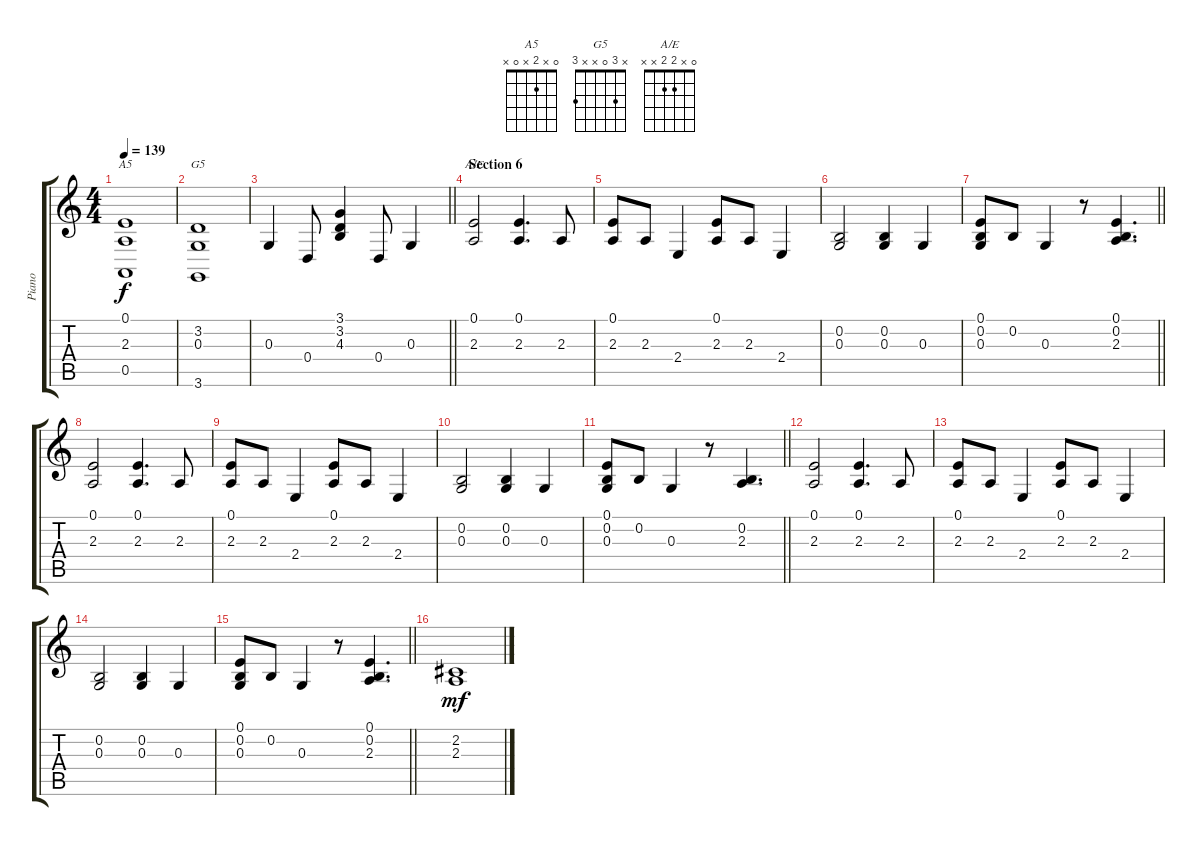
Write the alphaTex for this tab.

\track ("Piano" "Piano") {instrument acousticgrandpiano}
\staff {score tabs}
\tuning (E4 B3 G3 D3 A2 E2) {hide}
\chord ("A5" 0 x 2 x 0 x)
\chord ("G5" x 3 0 x x 3)
\chord ("A/E" 0 x 2 2 x x)
\ts (4 4)
\tempo 139
\clef g2
\ks c
(0.1 2.3 0.5).1{ch "A5" dy f} |
(3.2 0.3 3.6).1{ch "G5"} |
\barLineRight lightlight
0.3.4 0.4.8 (3.1 3.2 4.3).4 0.4.8 0.3.4 |
\section ("" "Section 6")
(0.1 2.3).2{ch "A/E"} (0.1 2.3).4{d} 2.3.8 |
(0.1 2.3).8 2.3.8 2.4.4 (0.1 2.3).8 2.3.8 2.4.4 |
(0.2 0.3).2 (0.2 0.3).4 0.3.4 |
\barLineRight lightlight
(0.1 0.2 0.3).8 0.2.8 0.3.4 r.8 (0.1 0.2 2.3).4{d} |
(0.1 2.3).2 (0.1 2.3).4{d} 2.3.8 |
(0.1 2.3).8 2.3.8 2.4.4 (0.1 2.3).8 2.3.8 2.4.4 |
(0.2 0.3).2 (0.2 0.3).4 0.3.4 |
\barLineRight lightlight
(0.1 0.2 0.3).8 0.2.8 0.3.4 r.8 (0.2 2.3).4{d} |
(0.1 2.3).2 (0.1 2.3).4{d} 2.3.8 |
(0.1 2.3).8 2.3.8 2.4.4 (0.1 2.3).8 2.3.8 2.4.4 |
(0.2 0.3).2 (0.2 0.3).4 0.3.4 |
\barLineRight lightlight
(0.1 0.2 0.3).8 0.2.8 0.3.4 r.8 (0.1 0.2 2.3).4{d} |
(2.2 2.3).1{dy mf}
